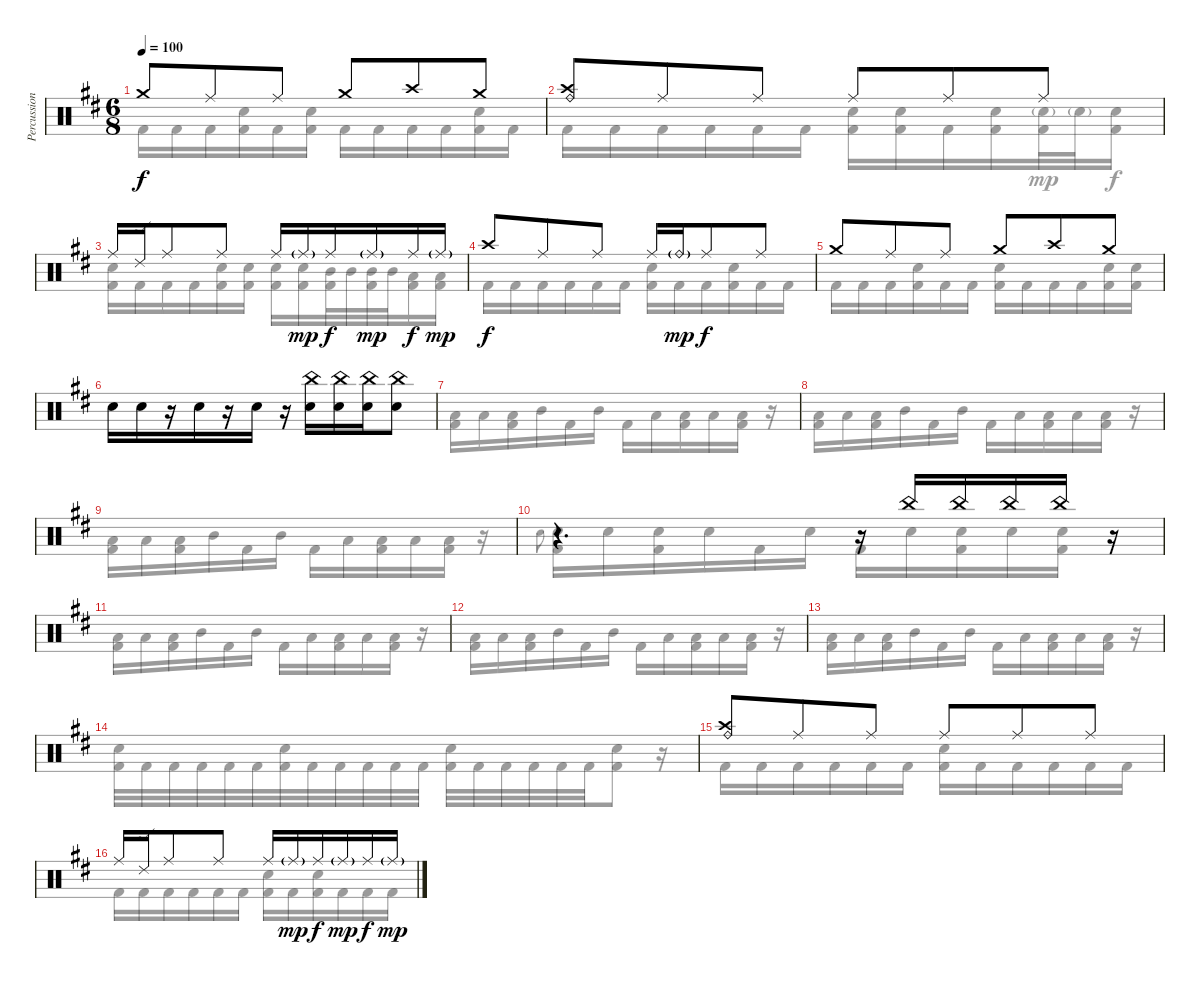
\track ("Percussion" "Percussion") {instrument percussion}
\staff {score}
\articulation defaults
\voice
\ts (6 8)
\tempo 100
\clef neutral
\ks d "Crash medium (hit)".8{dy f} "Ride (middle)".8 "Ride (middle)".8 "Crash medium (hit)".8 "Crash high (hit)".8 "Crash medium (hit)".8
|
("Crash high (hit)" "Ride (bell)").8 "Ride (middle)".8 "Ride (middle)".8 "Ride (middle)".8 "Ride (middle)".8 "Ride (middle)".8 |
"Ride (middle)".16 "Ride (edge) 2".16 "Ride (middle)".8 "Ride (middle)".8 "Ride (middle)".16 "Ride (middle)"{g}.16{dy mp} "Ride (middle)".16{dy f} "Ride (middle)"{g}.16{dy mp} "Ride (middle)".16{dy f} "Ride (middle)"{g}.16{dy mp} |
"Crash high (hit)".8{dy f} "Ride (middle)".8 "Ride (middle)".8 "Ride (middle)".16 "Ride (bell)"{g}.16{dy mp} "Ride (middle)".8{dy f} "Ride (middle)".8 |
"Crash medium (hit)".8 "Ride (middle)".8 "Ride (middle)".8 "Crash medium (hit)".8 "Crash high (hit)".8 "Crash medium (hit)".8 |
"Electric Snare (hit)".16 "Electric Snare (hit)".16 r.16 "Electric Snare (hit)".16 r.16 "Electric Snare (hit)".16 r.16 ("China (hit)" "Electric Snare (hit)").16 ("China (hit)" "Electric Snare (hit)").16 ("China (hit)" "Electric Snare (hit)").16 ("China (hit)" "Electric Snare (hit)").8 |
|
|
|
r.4{d} r.16 "China (hit)".16 "China (hit)".16 "China (hit)".16 "China (hit)".16 r.16 |
|
|
|
|
("Crash high (hit)" "Ride (bell)").8 "Ride (middle)".8 "Ride (middle)".8 "Ride (middle)".8 "Ride (middle)".8 "Ride (middle)".8 |
"Ride (middle)".16 "Ride (edge) 2".16 "Ride (middle)".8 "Ride (middle)".8 "Ride (middle)".16 "Ride (middle)"{g}.16{dy mp} "Ride (middle)".16{dy f} "Ride (middle)"{g}.16{dy mp} "Ride (middle)".16{dy f} "Ride (middle)"{g}.16{dy mp}
\voice
\clef neutral
\ottava regular
\simile none
\ks d "Kick (hit) 2".16{dy f} "Kick (hit) 2".16 "Kick (hit) 2".16
("Electric Snare (hit)" "Kick (hit) 2").16 "Kick (hit) 2".16 ("Electric Snare (hit)" "Kick (hit) 2").16 "Kick (hit) 2".16 "Kick (hit) 2".16 "Kick (hit) 2".16 "Kick (hit) 2".16 ("Electric Snare (hit)" "Kick (hit) 2").16 "Kick (hit) 2".16 |
"Kick (hit) 2".16 "Kick (hit) 2".16 "Kick (hit) 2".16 "Kick (hit) 2".16 "Kick (hit) 2".16 "Kick (hit) 2".16 ("Electric Snare (hit)" "Kick (hit) 2").16 ("Electric Snare (hit)" "Kick (hit) 2").16 "Kick (hit) 2".16 ("Electric Snare (hit)" "Kick (hit) 2").16 ("Electric Snare (hit)"{g} "Kick (hit) 2").32{dy mp} "Electric Snare (hit)"{g}.32 ("Electric Snare (hit)" "Kick (hit) 2").16{dy f} |
("Electric Snare (hit)" "Kick (hit) 2").16 "Kick (hit) 2".16 "Kick (hit) 2".16 "Kick (hit) 2".16 ("Electric Snare (hit)" "Kick (hit) 2").16 ("Electric Snare (hit)" "Kick (hit) 2").16 ("Electric Snare (hit)" "Kick (hit) 2").16 ("Electric Snare (hit)" "Kick (hit) 2").16 ("Mid Tom (hit)" "Kick (hit) 2").32 "Mid Tom (hit)".32 ("Mid Tom (hit)" "Kick (hit) 2").32 "Mid Tom (hit)".32 ("Low Tom (hit)" "Kick (hit) 2").16 ("Low Tom (hit)" "Kick (hit) 2").16 |
"Kick (hit) 2".16 "Kick (hit) 2".16 "Kick (hit) 2".16 "Kick (hit) 2".16 "Kick (hit) 2".16 "Kick (hit) 2".16 ("Electric Snare (hit)" "Kick (hit) 2").16 "Kick (hit) 2".16 "Kick (hit) 2".16 ("Electric Snare (hit)" "Kick (hit) 2").16 "Kick (hit) 2".16 "Kick (hit) 2".16 |
"Kick (hit) 2".16 "Kick (hit) 2".16 "Kick (hit) 2".16 ("Electric Snare (hit)" "Kick (hit) 2").16 "Kick (hit) 2".16 "Kick (hit) 2".16 ("Electric Snare (hit)" "Kick (hit) 2").16 "Kick (hit) 2".16 "Kick (hit) 2".16 "Kick (hit) 2".16 ("Electric Snare (hit)" "Kick (hit) 2").16 ("Electric Snare (hit)" "Kick (hit) 2").16 |
|
("Low Tom (hit)" "Kick (hit) 2").16 "Low Tom (hit)".16 ("Low Tom (hit)" "Kick (hit) 2").16 "Mid Tom (hit)".16 "Kick (hit) 2".16 "Mid Tom (hit)".16 "Kick (hit) 2".16 "Low Tom (hit)".16 ("Low Tom (hit)" "Kick (hit) 2").16 "Low Tom (hit)".16 ("Low Tom (hit)" "Kick (hit) 2").16 r.16 |
("Low Tom (hit)" "Kick (hit) 2").16 "Low Tom (hit)".16 ("Low Tom (hit)" "Kick (hit) 2").16 "Mid Tom (hit)".16 "Kick (hit) 2".16 "Mid Tom (hit)".16 "Kick (hit) 2".16 "Low Tom (hit)".16 ("Low Tom (hit)" "Kick (hit) 2").16 "Low Tom (hit)".16 ("Low Tom (hit)" "Kick (hit) 2").16 r.16 |
("Low Tom (hit)" "Kick (hit) 2").16 "Low Tom (hit)".16 ("Low Tom (hit)" "Kick (hit) 2").16 "Mid Tom (hit)".16 "Kick (hit) 2".16 "Mid Tom (hit)".16 "Kick (hit) 2".16 "Low Tom (hit)".16 ("Low Tom (hit)" "Kick (hit) 2").16 "Low Tom (hit)".16 ("Low Tom (hit)" "Kick (hit) 2").16 r.16 |
"Electric Snare (hit)".8{gr onbeat} ("Electric Snare (hit)" "Kick (hit) 2").16 "Electric Snare (hit)".16 ("Electric Snare (hit)" "Kick (hit) 2").16 "Electric Snare (hit)".16 "Kick (hit) 2".16 "Electric Snare (hit)".16 "Kick (hit) 2".16 "Electric Snare (hit)".16 ("Electric Snare (hit)" "Kick (hit) 2").16 "Electric Snare (hit)".16 ("Electric Snare (hit)" "Kick (hit) 2").16 r.16 |
("Low Tom (hit)" "Kick (hit) 2").16 "Low Tom (hit)".16 ("Low Tom (hit)" "Kick (hit) 2").16 "Mid Tom (hit)".16 "Kick (hit) 2".16 "Mid Tom (hit)".16 "Kick (hit) 2".16 "Low Tom (hit)".16 ("Low Tom (hit)" "Kick (hit) 2").16 "Low Tom (hit)".16 ("Low Tom (hit)" "Kick (hit) 2").16 r.16 |
("Low Tom (hit)" "Kick (hit) 2").16 "Low Tom (hit)".16 ("Low Tom (hit)" "Kick (hit) 2").16 "Mid Tom (hit)".16 "Kick (hit) 2".16 "Mid Tom (hit)".16 "Kick (hit) 2".16 "Low Tom (hit)".16 ("Low Tom (hit)" "Kick (hit) 2").16 "Low Tom (hit)".16 ("Low Tom (hit)" "Kick (hit) 2").16 r.16 |
("Low Tom (hit)" "Kick (hit) 2").16 "Low Tom (hit)".16 ("Low Tom (hit)" "Kick (hit) 2").16 "Mid Tom (hit)".16 "Kick (hit) 2".16 "Mid Tom (hit)".16 "Kick (hit) 2".16 "Low Tom (hit)".16 ("Low Tom (hit)" "Kick (hit) 2").16 "Low Tom (hit)".16 ("Low Tom (hit)" "Kick (hit) 2").16 r.16 |
("Electric Snare (hit)" "Kick (hit) 2").32 "Kick (hit) 2".32 "Kick (hit) 2".32 "Kick (hit) 2".32 "Kick (hit) 2".32 "Kick (hit) 2".32 ("Electric Snare (hit)" "Kick (hit) 2").32 "Kick (hit) 2".32 "Kick (hit) 2".32 "Kick (hit) 2".32 "Kick (hit) 2".32 "Kick (hit) 2".32 ("Electric Snare (hit)" "Kick (hit) 2").32 "Kick (hit) 2".32 "Kick (hit) 2".32 "Kick (hit) 2".32 "Kick (hit) 2".32 "Kick (hit) 2".32 ("Electric Snare (hit)" "Kick (hit) 2").8 r.16 |
"Kick (hit) 2".16 "Kick (hit) 2".16 "Kick (hit) 2".16 "Kick (hit) 2".16 "Kick (hit) 2".16 "Kick (hit) 2".16 ("Electric Snare (hit)" "Kick (hit) 2").16 "Kick (hit) 2".16 "Kick (hit) 2".16 "Kick (hit) 2".16 "Kick (hit) 2".16 "Kick (hit) 2".16 |
"Kick (hit) 2".16 "Kick (hit) 2".16 "Kick (hit) 2".16 "Kick (hit) 2".16 "Kick (hit) 2".16 "Kick (hit) 2".16 ("Electric Snare (hit)" "Kick (hit) 2").16 "Kick (hit) 2".16 ("Electric Snare (hit)" "Kick (hit) 2").16 "Kick (hit) 2".16 "Kick (hit) 2".16 "Kick (hit) 2".16
